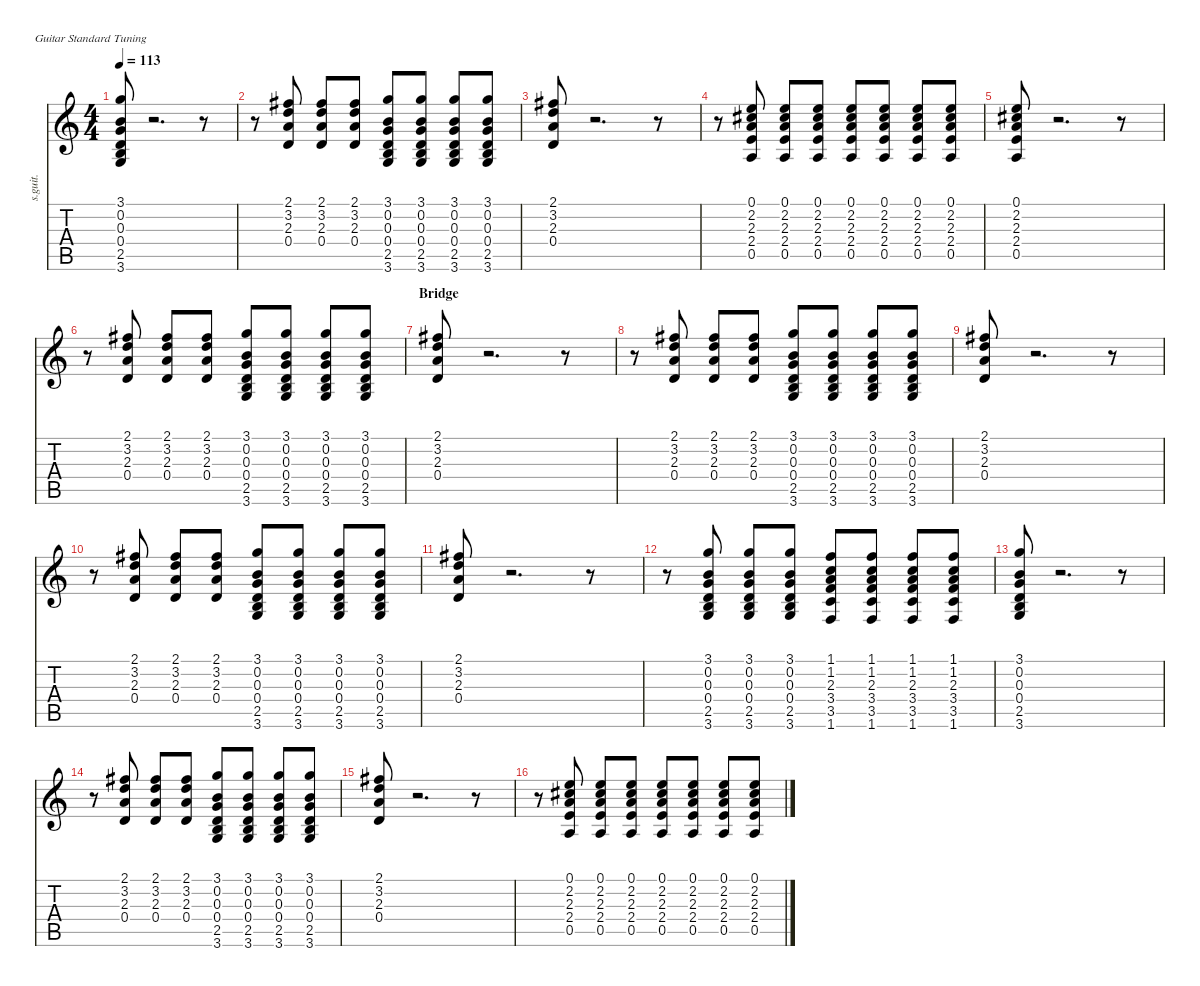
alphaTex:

\defaultSystemsLayout 4
\hideDynamics
\bracketExtendMode nobrackets
\track ("Guitar (Left)" "s.guit.") {instrument overdrivenguitar}
\staff {score tabs}
\tuning (E4 B3 G3 D3 A2 E2)
\ts (4 4)
\tempo 113
\clef g2
\ks c
(3.1 0.2 0.3 0.4 2.5 3.6).8{lyrics (0 "") lyrics (1 "") lyrics (2 "") lyrics (3 "") lyrics (4 "") dy f} r.2{d} r.8 |
r.8 (2.1{acc #} 3.2 2.3 0.4).8{lyrics (0 "") lyrics (1 "") lyrics (2 "") lyrics (3 "") lyrics (4 "")} (2.1{acc #} 3.2 2.3 0.4).8{lyrics (0 "") lyrics (1 "") lyrics (2 "") lyrics (3 "") lyrics (4 "")} (2.1{acc #} 3.2 2.3 0.4).8{lyrics (0 "") lyrics (1 "") lyrics (2 "") lyrics (3 "") lyrics (4 "")} (3.1 0.2 0.3 0.4 2.5 3.6).8{lyrics (0 "") lyrics (1 "") lyrics (2 "") lyrics (3 "") lyrics (4 "")} (3.1 0.2 0.3 0.4 2.5 3.6).8{lyrics (0 "") lyrics (1 "") lyrics (2 "") lyrics (3 "") lyrics (4 "")} (3.1 0.2 0.3 0.4 2.5 3.6).8{lyrics (0 "") lyrics (1 "") lyrics (2 "") lyrics (3 "") lyrics (4 "")} (3.1 0.2 0.3 0.4 2.5 3.6).8{lyrics (0 "") lyrics (1 "") lyrics (2 "") lyrics (3 "") lyrics (4 "")} |
(2.1{acc #} 3.2 2.3 0.4).8{lyrics (0 "") lyrics (1 "") lyrics (2 "") lyrics (3 "") lyrics (4 "")} r.2{d} r.8 |
r.8 (0.1 2.2{acc #} 2.3 2.4 0.5).8{lyrics (0 "") lyrics (1 "") lyrics (2 "") lyrics (3 "") lyrics (4 "")} (0.1 2.2{acc #} 2.3 2.4 0.5).8{lyrics (0 "") lyrics (1 "") lyrics (2 "") lyrics (3 "") lyrics (4 "")} (0.1 2.2{acc #} 2.3 2.4 0.5).8{lyrics (0 "") lyrics (1 "") lyrics (2 "") lyrics (3 "") lyrics (4 "")} (0.1 2.2{acc #} 2.3 2.4 0.5).8{lyrics (0 "") lyrics (1 "") lyrics (2 "") lyrics (3 "") lyrics (4 "")} (0.1 2.2{acc #} 2.3 2.4 0.5).8{lyrics (0 "") lyrics (1 "") lyrics (2 "") lyrics (3 "") lyrics (4 "")} (0.1 2.2{acc #} 2.3 2.4 0.5).8{lyrics (0 "") lyrics (1 "") lyrics (2 "") lyrics (3 "") lyrics (4 "")} (0.1 2.2{acc #} 2.3 2.4 0.5).8{lyrics (0 "") lyrics (1 "") lyrics (2 "") lyrics (3 "") lyrics (4 "")} |
(0.1 2.2{acc #} 2.3 2.4 0.5).8{lyrics (0 "") lyrics (1 "") lyrics (2 "") lyrics (3 "") lyrics (4 "")} r.2{d} r.8 |
r.8 (2.1{acc #} 3.2 2.3 0.4).8{lyrics (0 "") lyrics (1 "") lyrics (2 "") lyrics (3 "") lyrics (4 "")} (2.1{acc #} 3.2 2.3 0.4).8{lyrics (0 "") lyrics (1 "") lyrics (2 "") lyrics (3 "") lyrics (4 "")} (2.1{acc #} 3.2 2.3 0.4).8{lyrics (0 "") lyrics (1 "") lyrics (2 "") lyrics (3 "") lyrics (4 "")} (3.1 0.2 0.3 0.4 2.5 3.6).8{lyrics (0 "") lyrics (1 "") lyrics (2 "") lyrics (3 "") lyrics (4 "")} (3.1 0.2 0.3 0.4 2.5 3.6).8{lyrics (0 "") lyrics (1 "") lyrics (2 "") lyrics (3 "") lyrics (4 "")} (3.1 0.2 0.3 0.4 2.5 3.6).8{lyrics (0 "") lyrics (1 "") lyrics (2 "") lyrics (3 "") lyrics (4 "")} (3.1 0.2 0.3 0.4 2.5 3.6).8{lyrics (0 "") lyrics (1 "") lyrics (2 "") lyrics (3 "") lyrics (4 "")} |
\section ("" "Bridge")
(2.1{acc #} 3.2 2.3 0.4).8{lyrics (0 "") lyrics (1 "") lyrics (2 "") lyrics (3 "") lyrics (4 "")} r.2{d} r.8 |
r.8 (2.1{acc #} 3.2 2.3 0.4).8{lyrics (0 "") lyrics (1 "") lyrics (2 "") lyrics (3 "") lyrics (4 "")} (2.1{acc #} 3.2 2.3 0.4).8{lyrics (0 "") lyrics (1 "") lyrics (2 "") lyrics (3 "") lyrics (4 "")} (2.1{acc #} 3.2 2.3 0.4).8{lyrics (0 "") lyrics (1 "") lyrics (2 "") lyrics (3 "") lyrics (4 "")} (3.1 0.2 0.3 0.4 2.5 3.6).8{lyrics (0 "") lyrics (1 "") lyrics (2 "") lyrics (3 "") lyrics (4 "")} (3.1 0.2 0.3 0.4 2.5 3.6).8{lyrics (0 "") lyrics (1 "") lyrics (2 "") lyrics (3 "") lyrics (4 "")} (3.1 0.2 0.3 0.4 2.5 3.6).8{lyrics (0 "") lyrics (1 "") lyrics (2 "") lyrics (3 "") lyrics (4 "")} (3.1 0.2 0.3 0.4 2.5 3.6).8{lyrics (0 "") lyrics (1 "") lyrics (2 "") lyrics (3 "") lyrics (4 "")} |
(2.1{acc #} 3.2 2.3 0.4).8{lyrics (0 "") lyrics (1 "") lyrics (2 "") lyrics (3 "") lyrics (4 "")} r.2{d} r.8 |
r.8 (2.1{acc #} 3.2 2.3 0.4).8{lyrics (0 "") lyrics (1 "") lyrics (2 "") lyrics (3 "") lyrics (4 "")} (2.1{acc #} 3.2 2.3 0.4).8{lyrics (0 "") lyrics (1 "") lyrics (2 "") lyrics (3 "") lyrics (4 "")} (2.1{acc #} 3.2 2.3 0.4).8{lyrics (0 "") lyrics (1 "") lyrics (2 "") lyrics (3 "") lyrics (4 "")} (3.1 0.2 0.3 0.4 2.5 3.6).8{lyrics (0 "") lyrics (1 "") lyrics (2 "") lyrics (3 "") lyrics (4 "")} (3.1 0.2 0.3 0.4 2.5 3.6).8{lyrics (0 "") lyrics (1 "") lyrics (2 "") lyrics (3 "") lyrics (4 "")} (3.1 0.2 0.3 0.4 2.5 3.6).8{lyrics (0 "") lyrics (1 "") lyrics (2 "") lyrics (3 "") lyrics (4 "")} (3.1 0.2 0.3 0.4 2.5 3.6).8{lyrics (0 "") lyrics (1 "") lyrics (2 "") lyrics (3 "") lyrics (4 "")} |
(2.1{acc #} 3.2 2.3 0.4).8{lyrics (0 "") lyrics (1 "") lyrics (2 "") lyrics (3 "") lyrics (4 "")} r.2{d} r.8 |
r.8 (3.1 0.2 0.3 0.4 2.5 3.6).8{lyrics (0 "") lyrics (1 "") lyrics (2 "") lyrics (3 "") lyrics (4 "")} (3.1 0.2 0.3 0.4 2.5 3.6).8{lyrics (0 "") lyrics (1 "") lyrics (2 "") lyrics (3 "") lyrics (4 "")} (3.1 0.2 0.3 0.4 2.5 3.6).8{lyrics (0 "") lyrics (1 "") lyrics (2 "") lyrics (3 "") lyrics (4 "")} (1.1 1.2 2.3 3.4 3.5 1.6).8{lyrics (0 "") lyrics (1 "") lyrics (2 "") lyrics (3 "") lyrics (4 "")} (1.1 1.2 2.3 3.4 3.5 1.6).8{lyrics (0 "") lyrics (1 "") lyrics (2 "") lyrics (3 "") lyrics (4 "")} (1.1 1.2 2.3 3.4 3.5 1.6).8{lyrics (0 "") lyrics (1 "") lyrics (2 "") lyrics (3 "") lyrics (4 "")} (1.1 1.2 2.3 3.4 3.5 1.6).8{lyrics (0 "") lyrics (1 "") lyrics (2 "") lyrics (3 "") lyrics (4 "")} |
(3.1 0.2 0.3 0.4 2.5 3.6).8{lyrics (0 "") lyrics (1 "") lyrics (2 "") lyrics (3 "") lyrics (4 "")} r.2{d} r.8 |
r.8 (2.1{acc #} 3.2 2.3 0.4).8{lyrics (0 "") lyrics (1 "") lyrics (2 "") lyrics (3 "") lyrics (4 "")} (2.1{acc #} 3.2 2.3 0.4).8{lyrics (0 "") lyrics (1 "") lyrics (2 "") lyrics (3 "") lyrics (4 "")} (2.1{acc #} 3.2 2.3 0.4).8{lyrics (0 "") lyrics (1 "") lyrics (2 "") lyrics (3 "") lyrics (4 "")} (3.1 0.2 0.3 0.4 2.5 3.6).8{lyrics (0 "") lyrics (1 "") lyrics (2 "") lyrics (3 "") lyrics (4 "")} (3.1 0.2 0.3 0.4 2.5 3.6).8{lyrics (0 "") lyrics (1 "") lyrics (2 "") lyrics (3 "") lyrics (4 "")} (3.1 0.2 0.3 0.4 2.5 3.6).8{lyrics (0 "") lyrics (1 "") lyrics (2 "") lyrics (3 "") lyrics (4 "")} (3.1 0.2 0.3 0.4 2.5 3.6).8{lyrics (0 "") lyrics (1 "") lyrics (2 "") lyrics (3 "") lyrics (4 "")} |
(2.1{acc #} 3.2 2.3 0.4).8{lyrics (0 "") lyrics (1 "") lyrics (2 "") lyrics (3 "") lyrics (4 "")} r.2{d} r.8 |
r.8 (0.1 2.2{acc #} 2.3 2.4 0.5).8{lyrics (0 "") lyrics (1 "") lyrics (2 "") lyrics (3 "") lyrics (4 "")} (0.1 2.2{acc #} 2.3 2.4 0.5).8{lyrics (0 "") lyrics (1 "") lyrics (2 "") lyrics (3 "") lyrics (4 "")} (0.1 2.2{acc #} 2.3 2.4 0.5).8{lyrics (0 "") lyrics (1 "") lyrics (2 "") lyrics (3 "") lyrics (4 "")} (0.1 2.2{acc #} 2.3 2.4 0.5).8{lyrics (0 "") lyrics (1 "") lyrics (2 "") lyrics (3 "") lyrics (4 "")} (0.1 2.2{acc #} 2.3 2.4 0.5).8{lyrics (0 "") lyrics (1 "") lyrics (2 "") lyrics (3 "") lyrics (4 "")} (0.1 2.2{acc #} 2.3 2.4 0.5).8{lyrics (0 "") lyrics (1 "") lyrics (2 "") lyrics (3 "") lyrics (4 "")} (0.1 2.2{acc #} 2.3 2.4 0.5).8{lyrics (0 "") lyrics (1 "") lyrics (2 "") lyrics (3 "") lyrics (4 "")}
